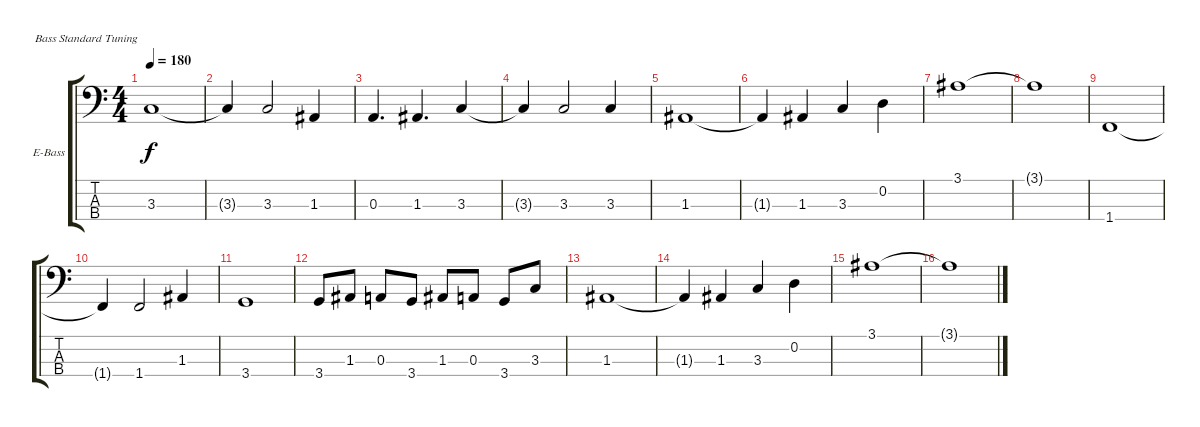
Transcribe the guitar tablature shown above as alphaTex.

\defaultSystemsLayout 4
\bracketExtendMode groupsimilarinstruments
\firstSystemTrackNameOrientation horizontal
\otherSystemsTrackNameOrientation horizontal
\track ("Самойлов" "E-Bass") {instrument electricbassfinger}
\staff {score tabs}
\tuning (G2 D2 A1 E1)
\ts (4 4)
\tempo 180
\clef f4
\ks c
3.3.1{dy f} |
3.3{t}.4 3.3.2 1.3.4 |
0.3.4{d} 1.3.4{d} 3.3.4 |
3.3{t}.4 3.3.2 3.3.4 |
1.3.1 |
1.3{t}.4 1.3.4 3.3.4 0.2.4 |
3.1.1 |
3.1{t}.1 |
1.4.1 |
1.4{t}.4 1.4.2 1.3.4 |
3.4.1 |
3.4.8 1.3.8 0.3.8 3.4.8 1.3.8 0.3.8 3.4.8 3.3.8 |
1.3.1 |
1.3{t}.4 1.3.4 3.3.4 0.2.4 |
3.1.1 |
3.1{t}.1
